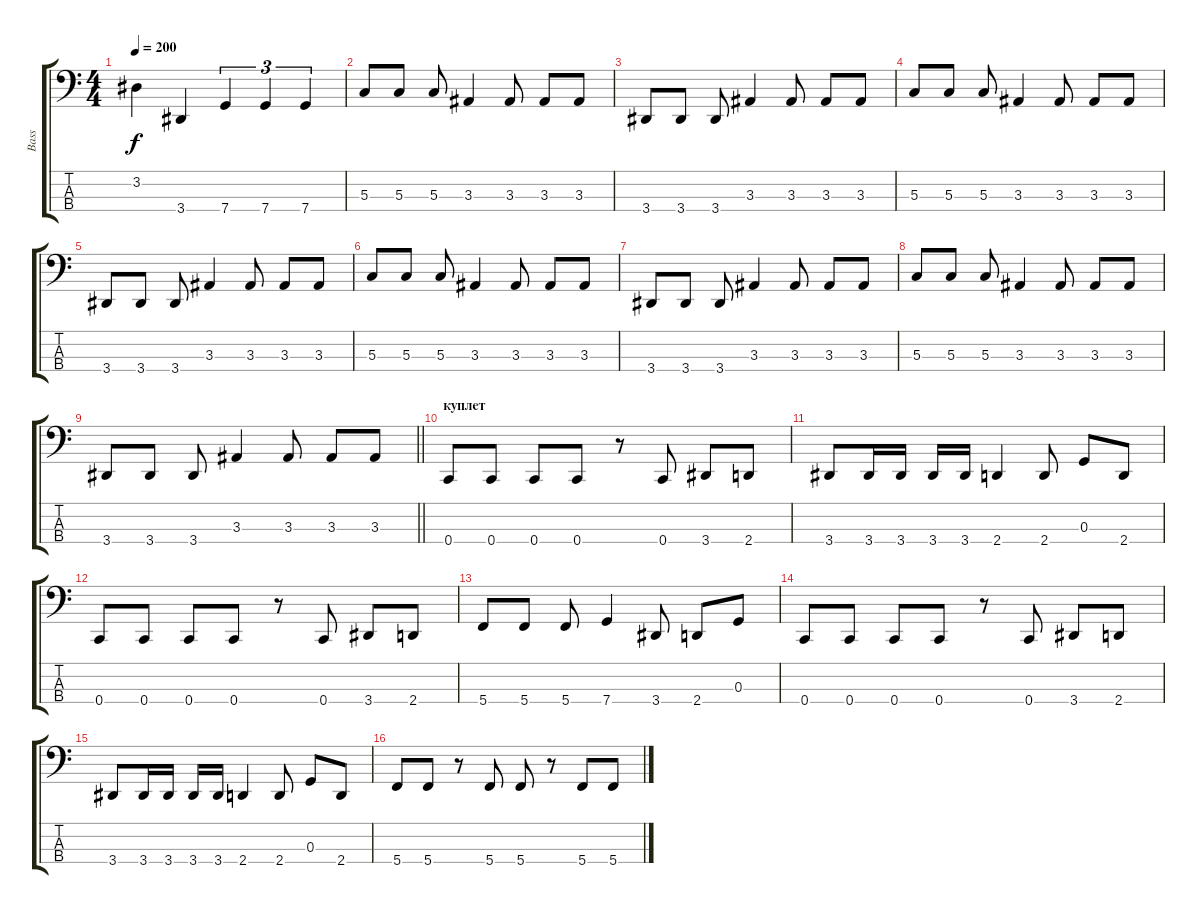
\track ("Bass" "Bass") {instrument electricbassfinger}
\staff {score tabs}
\tuning (F2 C2 G1 C1) {hide}
\ts (4 4)
\tempo 200
\clef f4
\ks c
3.2.4{dy f} 3.4.4 7.4.4{tu (3 2)} 7.4.4{tu (3 2)} 7.4.4{tu (3 2)} |
5.3.8 5.3.8 5.3.8 3.3.4 3.3.8 3.3.8 3.3.8 |
3.4.8 3.4.8 3.4.8 3.3.4 3.3.8 3.3.8 3.3.8 |
5.3.8 5.3.8 5.3.8 3.3.4 3.3.8 3.3.8 3.3.8 |
3.4.8 3.4.8 3.4.8 3.3.4 3.3.8 3.3.8 3.3.8 |
5.3.8 5.3.8 5.3.8 3.3.4 3.3.8 3.3.8 3.3.8 |
3.4.8 3.4.8 3.4.8 3.3.4 3.3.8 3.3.8 3.3.8 |
5.3.8 5.3.8 5.3.8 3.3.4 3.3.8 3.3.8 3.3.8 |
\barLineRight lightlight
3.4.8 3.4.8 3.4.8 3.3.4 3.3.8 3.3.8 3.3.8 |
\section ("" "куплет")
0.4.8 0.4.8 0.4.8 0.4.8 r.8 0.4.8 3.4.8 2.4.8 |
3.4.8 3.4.16 3.4.16 3.4.16 3.4.16 2.4.4 2.4.8 0.3.8 2.4.8 |
0.4.8 0.4.8 0.4.8 0.4.8 r.8 0.4.8 3.4.8 2.4.8 |
5.4.8 5.4.8 5.4.8 7.4.4 3.4.8 2.4.8 0.3.8 |
0.4.8 0.4.8 0.4.8 0.4.8 r.8 0.4.8 3.4.8 2.4.8 |
3.4.8 3.4.16 3.4.16 3.4.16 3.4.16 2.4.4 2.4.8 0.3.8 2.4.8 |
5.4.8 5.4.8 r.8 5.4.8 5.4.8 r.8 5.4.8 5.4.8
